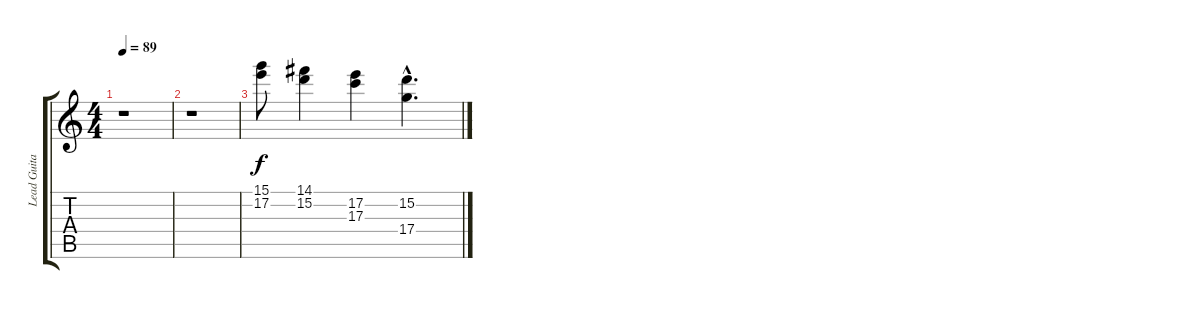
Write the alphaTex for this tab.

\track ("Lead Guitar" "Lead Guita") {instrument distortionguitar}
\staff {score tabs}
\tuning (E4 B3 G3 D3 A2 E2) {hide}
\ts (4 4)
\tempo 89
\clef g2
\ks c
r.1{dy f} |
r.1 |
(15.1 17.2).8 (14.1 15.2).4 (17.2 17.3).4 (15.2{hac} 17.4{hac}).4{d}
